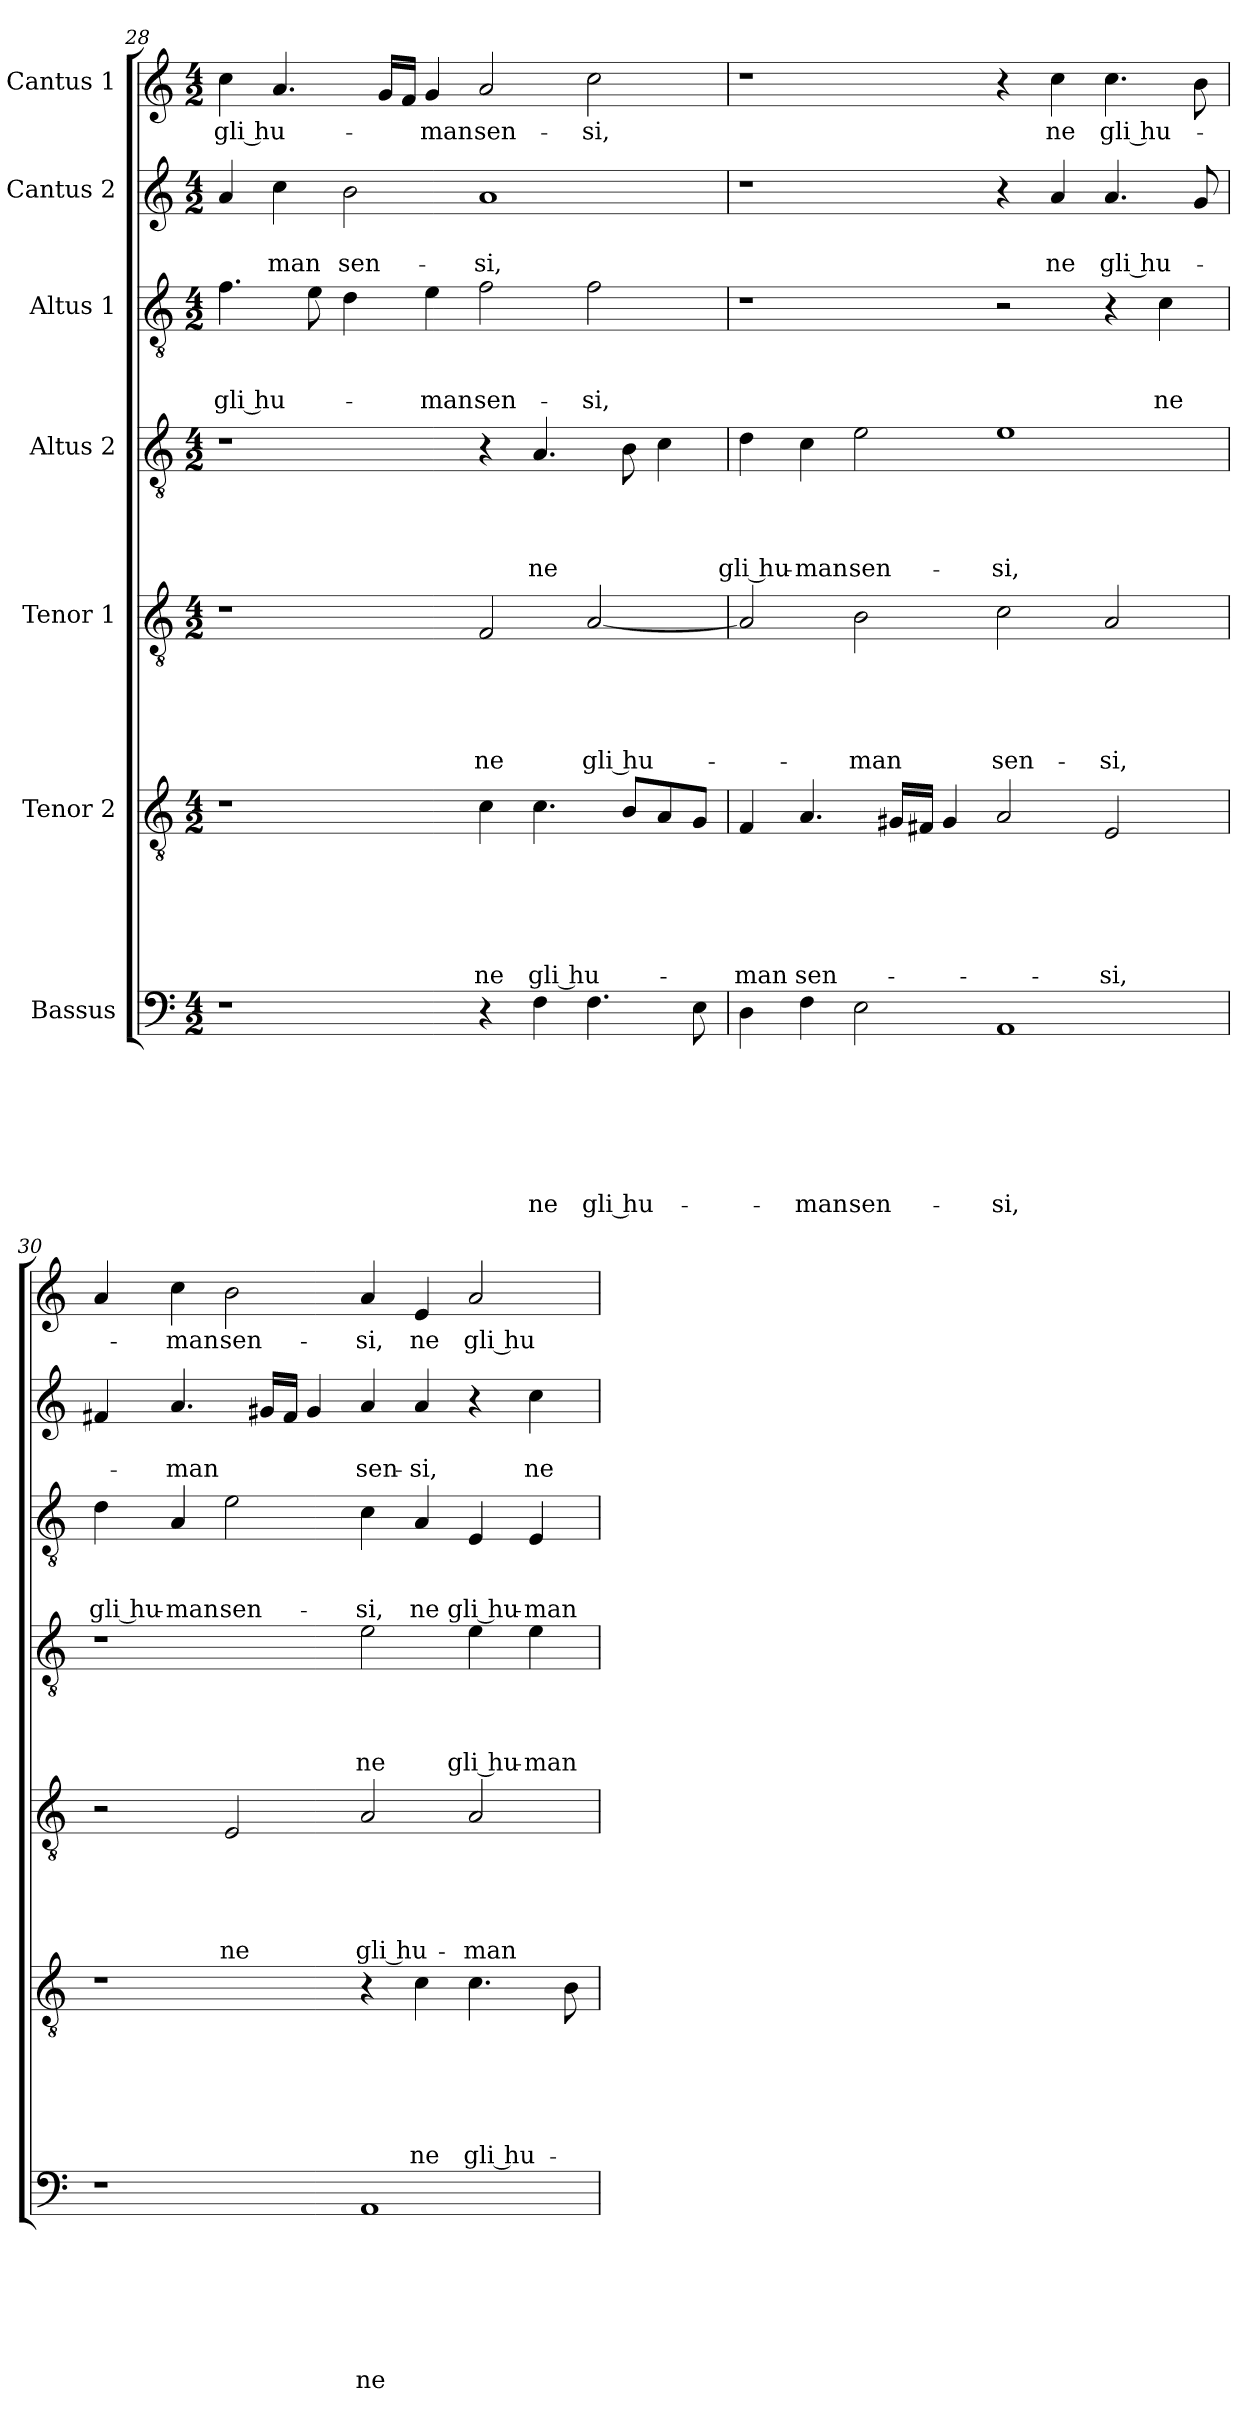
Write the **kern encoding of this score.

**kern	**text	**text	**text	**text	**text	**text	**text	**kern	**text	**text	**text	**text	**text	**text	**kern	**text	**text	**text	**text	**text	**kern	**text	**text	**text	**text	**kern	**text	**text	**text	**kern	**text	**text	**kern	**text
*part7	*part7	*part7	*part7	*part7	*part7	*part7	*part7	*part6	*part6	*part6	*part6	*part6	*part6	*part6	*part5	*part5	*part5	*part5	*part5	*part5	*part4	*part4	*part4	*part4	*part4	*part3	*part3	*part3	*part3	*part2	*part2	*part2	*part1	*part1
*staff7	*staff7	*staff7	*staff7	*staff7	*staff7	*staff7	*staff7	*staff6	*staff6	*staff6	*staff6	*staff6	*staff6	*staff6	*staff5	*staff5	*staff5	*staff5	*staff5	*staff5	*staff4	*staff4	*staff4	*staff4	*staff4	*staff3	*staff3	*staff3	*staff3	*staff2	*staff2	*staff2	*staff1	*staff1
*I"Bassus	*	*	*	*	*	*	*	*I"Tenor 2	*	*	*	*	*	*	*I"Tenor 1	*	*	*	*	*	*I"Altus 2	*	*	*	*	*I"Altus 1	*	*	*	*I"Cantus 2	*	*	*I"Cantus 1	*
*clefF4	*	*	*	*	*	*	*	*clefGv2	*	*	*	*	*	*	*clefGv2	*	*	*	*	*	*clefGv2	*	*	*	*	*clefGv2	*	*	*	*clefG2	*	*	*clefG2	*
*k[]	*	*	*	*	*	*	*	*k[]	*	*	*	*	*	*	*k[]	*	*	*	*	*	*k[]	*	*	*	*	*k[]	*	*	*	*k[]	*	*	*k[]	*
*a:	*	*	*	*	*	*	*	*a:	*	*	*	*	*	*	*a:	*	*	*	*	*	*a:	*	*	*	*	*a:	*	*	*	*a:	*	*	*a:	*
*M4/2	*	*	*	*	*	*	*	*M4/2	*	*	*	*	*	*	*M4/2	*	*	*	*	*	*M4/2	*	*	*	*	*M4/2	*	*	*	*M4/2	*	*	*M4/2	*
=28	=28	=28	=28	=28	=28	=28	=28	=28	=28	=28	=28	=28	=28	=28	=28	=28	=28	=28	=28	=28	=28	=28	=28	=28	=28	=28	=28	=28	=28	=28	=28	=28	=28	=28
!	!	!	!	!	!	!	!	!	!	!	!	!	!	!	!	!	!	!	!	!	!	!	!	!	!	!	!	!	!LO:LY:b	!	!	!	!	!LO:LY:b
1r	.	.	.	.	.	.	.	1r	.	.	.	.	.	.	1r	.	.	.	.	.	1r	.	.	.	.	4.f\	.	.	gli hu-	4a/	.	.	4cc\	gli hu-
!	!	!	!	!	!	!	!	!	!	!	!	!	!	!	!	!	!	!	!	!	!	!	!	!	!	!	!	!	!	!	!	!LO:LY:b	!	!
.	.	.	.	.	.	.	.	.	.	.	.	.	.	.	.	.	.	.	.	.	.	.	.	.	.	.	.	.	.	4cc\	.	-man	4.a/	.
.	.	.	.	.	.	.	.	.	.	.	.	.	.	.	.	.	.	.	.	.	.	.	.	.	.	8e\	.	.	.	.	.	.	.	.
!	!	!	!	!	!	!	!	!	!	!	!	!	!	!	!	!	!	!	!	!	!	!	!	!	!	!	!	!	!	!	!	!LO:LY:b	!	!
.	.	.	.	.	.	.	.	.	.	.	.	.	.	.	.	.	.	.	.	.	.	.	.	.	.	4d\	.	.	.	2b\	.	sen-	.	.
.	.	.	.	.	.	.	.	.	.	.	.	.	.	.	.	.	.	.	.	.	.	.	.	.	.	.	.	.	.	.	.	.	16g/LL	.
.	.	.	.	.	.	.	.	.	.	.	.	.	.	.	.	.	.	.	.	.	.	.	.	.	.	.	.	.	.	.	.	.	16f/JJ	.
!	!	!	!	!	!	!	!	!	!	!	!	!	!	!	!	!	!	!	!	!	!	!	!	!	!	!	!	!	!LO:LY:b	!	!	!	!	!LO:LY:b
.	.	.	.	.	.	.	.	.	.	.	.	.	.	.	.	.	.	.	.	.	.	.	.	.	.	4e\	.	.	-man	.	.	.	4g/	-man
!	!	!	!	!	!	!	!	!	!	!	!	!	!	!LO:LY:b	!	!	!	!	!	!LO:LY:b	!	!	!	!	!	!	!	!	!LO:LY:b	!	!	!LO:LY:b	!	!LO:LY:b
4r	.	.	.	.	.	.	.	4c\	.	.	.	.	.	ne	2F/	.	.	.	.	ne	4r	.	.	.	.	2f\	.	.	sen-	1a	.	-si,	2a/	sen-
!	!	!	!	!	!	!	!LO:LY:b	!	!	!	!	!	!	!LO:LY:b	!	!	!	!	!	!	!	!	!	!	!LO:LY:b	!	!	!	!	!	!	!	!	!
4F\	.	.	.	.	.	.	ne	4.c\	.	.	.	.	.	gli hu-	.	.	.	.	.	.	4.A/	.	.	.	ne	.	.	.	.	.	.	.	.	.
!	!	!	!	!	!	!	!LO:LY:b	!	!	!	!	!	!	!	!	!	!	!	!	!LO:LY:b	!	!	!	!	!	!	!	!	!LO:LY:b	!	!	!	!	!LO:LY:b
4.F\	.	.	.	.	.	.	gli hu-	.	.	.	.	.	.	.	[2A/	.	.	.	.	gli hu-	.	.	.	.	.	2f\	.	.	-si,	.	.	.	2cc\	-si,
.	.	.	.	.	.	.	.	8B/L	.	.	.	.	.	.	.	.	.	.	.	.	8B\	.	.	.	.	.	.	.	.	.	.	.	.	.
.	.	.	.	.	.	.	.	8A/	.	.	.	.	.	.	.	.	.	.	.	.	4c\	.	.	.	.	.	.	.	.	.	.	.	.	.
8E\	.	.	.	.	.	.	.	8G/J	.	.	.	.	.	.	.	.	.	.	.	.	.	.	.	.	.	.	.	.	.	.	.	.	.	.
!!LO:LB:g=z
=29	=29	=29	=29	=29	=29	=29	=29	=29	=29	=29	=29	=29	=29	=29	=29	=29	=29	=29	=29	=29	=29	=29	=29	=29	=29	=29	=29	=29	=29	=29	=29	=29	=29	=29
!	!	!	!	!	!	!	!	!	!	!	!	!	!	!LO:LY:b	!	!	!	!	!	!	!	!	!	!	!LO:LY:b	!	!	!	!	!	!	!	!	!
4D\	.	.	.	.	.	.	.	4F/	.	.	.	.	.	-man	2A/]	.	.	.	.	.	4d\	.	.	.	gli hu-	1r	.	.	.	1r	.	.	1r	.
!	!	!	!	!	!	!	!LO:LY:b	!	!	!	!	!	!	!LO:LY:b	!	!	!	!	!	!	!	!	!	!	!LO:LY:b	!	!	!	!	!	!	!	!	!
4F\	.	.	.	.	.	.	-man	4.A/	.	.	.	.	.	sen-	.	.	.	.	.	.	4c\	.	.	.	-man	.	.	.	.	.	.	.	.	.
!	!	!	!	!	!	!	!LO:LY:b	!	!	!	!	!	!	!	!	!	!	!	!	!LO:LY:b	!	!	!	!	!LO:LY:b	!	!	!	!	!	!	!	!	!
2E\	.	.	.	.	.	.	sen-	.	.	.	.	.	.	.	2B\	.	.	.	.	-man	2e\	.	.	.	sen-	.	.	.	.	.	.	.	.	.
.	.	.	.	.	.	.	.	16G#X/LL	.	.	.	.	.	.	.	.	.	.	.	.	.	.	.	.	.	.	.	.	.	.	.	.	.	.
.	.	.	.	.	.	.	.	16F#X/JJ	.	.	.	.	.	.	.	.	.	.	.	.	.	.	.	.	.	.	.	.	.	.	.	.	.	.
.	.	.	.	.	.	.	.	4G#/	.	.	.	.	.	.	.	.	.	.	.	.	.	.	.	.	.	.	.	.	.	.	.	.	.	.
!	!	!	!	!	!	!	!LO:LY:b	!	!	!	!	!	!	!	!	!	!	!	!	!LO:LY:b	!	!	!	!	!LO:LY:b	!	!	!	!	!	!	!	!	!
1AA	.	.	.	.	.	.	-si,	2A/	.	.	.	.	.	.	2c\	.	.	.	.	sen-	1e	.	.	.	-si,	2r	.	.	.	4r	.	.	4r	.
!	!	!	!	!	!	!	!	!	!	!	!	!	!	!	!	!	!	!	!	!	!	!	!	!	!	!	!	!	!	!	!	!LO:LY:b	!	!LO:LY:b
.	.	.	.	.	.	.	.	.	.	.	.	.	.	.	.	.	.	.	.	.	.	.	.	.	.	.	.	.	.	4a/	.	ne	4cc\	ne
!	!	!	!	!	!	!	!	!	!	!	!	!	!	!LO:LY:b	!	!	!	!	!	!LO:LY:b	!	!	!	!	!	!	!	!	!	!	!	!LO:LY:b	!	!LO:LY:b
.	.	.	.	.	.	.	.	2E/	.	.	.	.	.	-si,	2A/	.	.	.	.	-si,	.	.	.	.	.	4r	.	.	.	4.a/	.	gli hu-	4.cc\	gli hu-
!	!	!	!	!	!	!	!	!	!	!	!	!	!	!	!	!	!	!	!	!	!	!	!	!	!	!	!	!	!LO:LY:b	!	!	!	!	!
.	.	.	.	.	.	.	.	.	.	.	.	.	.	.	.	.	.	.	.	.	.	.	.	.	.	4c\	.	.	ne	.	.	.	.	.
.	.	.	.	.	.	.	.	.	.	.	.	.	.	.	.	.	.	.	.	.	.	.	.	.	.	.	.	.	.	8g/	.	.	8b\	.
=30	=30	=30	=30	=30	=30	=30	=30	=30	=30	=30	=30	=30	=30	=30	=30	=30	=30	=30	=30	=30	=30	=30	=30	=30	=30	=30	=30	=30	=30	=30	=30	=30	=30	=30
!	!	!	!	!	!	!	!	!	!	!	!	!	!	!	!	!	!	!	!	!	!	!	!	!	!	!	!	!	!LO:LY:b	!	!	!	!	!
1r	.	.	.	.	.	.	.	1r	.	.	.	.	.	.	2r	.	.	.	.	.	1r	.	.	.	.	4d\	.	.	gli hu-	4f#X/	.	.	4a/	.
!	!	!	!	!	!	!	!	!	!	!	!	!	!	!	!	!	!	!	!	!	!	!	!	!	!	!	!	!	!LO:LY:b	!	!	!LO:LY:b	!	!LO:LY:b
.	.	.	.	.	.	.	.	.	.	.	.	.	.	.	.	.	.	.	.	.	.	.	.	.	.	4A/	.	.	-man	4.a/	.	-man	4cc\	-man
!	!	!	!	!	!	!	!	!	!	!	!	!	!	!	!	!	!	!	!	!LO:LY:b	!	!	!	!	!	!	!	!	!LO:LY:b	!	!	!	!	!LO:LY:b
.	.	.	.	.	.	.	.	.	.	.	.	.	.	.	2E/	.	.	.	.	ne	.	.	.	.	.	2e\	.	.	sen-	.	.	.	2b\	sen-
.	.	.	.	.	.	.	.	.	.	.	.	.	.	.	.	.	.	.	.	.	.	.	.	.	.	.	.	.	.	16g#X/LL	.	.	.	.
.	.	.	.	.	.	.	.	.	.	.	.	.	.	.	.	.	.	.	.	.	.	.	.	.	.	.	.	.	.	16f#/JJ	.	.	.	.
.	.	.	.	.	.	.	.	.	.	.	.	.	.	.	.	.	.	.	.	.	.	.	.	.	.	.	.	.	.	4g#/	.	.	.	.
!	!	!	!	!	!	!	!LO:LY:b	!	!	!	!	!	!	!	!	!	!	!	!	!LO:LY:b	!	!	!	!	!LO:LY:b	!	!	!	!LO:LY:b	!	!	!LO:LY:b	!	!LO:LY:b
1AA	.	.	.	.	.	.	ne	4r	.	.	.	.	.	.	2A/	.	.	.	.	gli hu-	2e\	.	.	.	ne	4c\	.	.	-si,	4a/	.	sen-	4a/	-si,
!	!	!	!	!	!	!	!	!	!	!	!	!	!	!LO:LY:b	!	!	!	!	!	!	!	!	!	!	!	!	!	!	!LO:LY:b	!	!	!LO:LY:b	!	!LO:LY:b
.	.	.	.	.	.	.	.	4c\	.	.	.	.	.	ne	.	.	.	.	.	.	.	.	.	.	.	4A/	.	.	ne	4a/	.	-si,	4e/	ne
!	!	!	!	!	!	!	!	!	!	!	!	!	!	!LO:LY:b	!	!	!	!	!	!LO:LY:b	!	!	!	!	!LO:LY:b	!	!	!	!LO:LY:b	!	!	!	!	!LO:LY:b
.	.	.	.	.	.	.	.	4.c\	.	.	.	.	.	gli hu-	2A/	.	.	.	.	-man	4e\	.	.	.	gli hu-	4E/	.	.	gli hu-	4r	.	.	2a/	gli hu-
!	!	!	!	!	!	!	!	!	!	!	!	!	!	!	!	!	!	!	!	!	!	!	!	!	!LO:LY:b	!	!	!	!LO:LY:b	!	!	!LO:LY:b	!	!
.	.	.	.	.	.	.	.	.	.	.	.	.	.	.	.	.	.	.	.	.	4e\	.	.	.	-man	4E/	.	.	-man	4cc\	.	ne	.	.
.	.	.	.	.	.	.	.	8B\	.	.	.	.	.	.	.	.	.	.	.	.	.	.	.	.	.	.	.	.	.	.	.	.	.	.
=	=	=	=	=	=	=	=	=	=	=	=	=	=	=	=	=	=	=	=	=	=	=	=	=	=	=	=	=	=	=	=	=	=	=
*-	*-	*-	*-	*-	*-	*-	*-	*-	*-	*-	*-	*-	*-	*-	*-	*-	*-	*-	*-	*-	*-	*-	*-	*-	*-	*-	*-	*-	*-	*-	*-	*-	*-	*-
